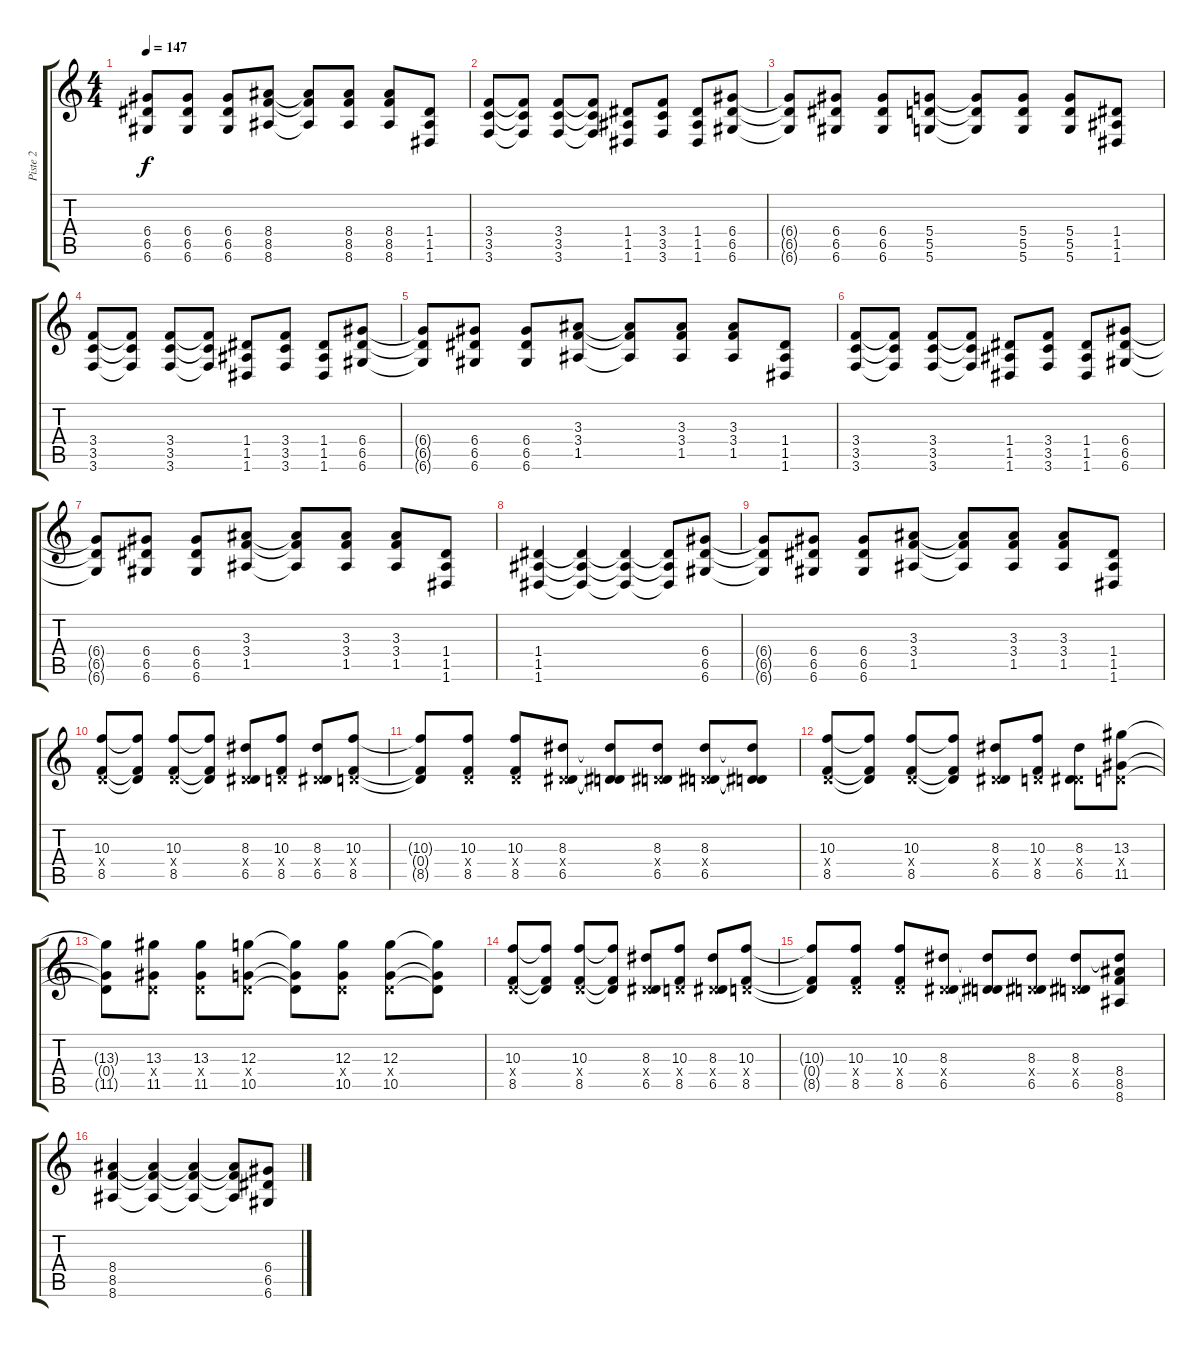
\track ("Piste 2" "Piste 2") {instrument distortionguitar}
\staff {score tabs}
\tuning (E4 B3 G3 D3 A2 D2) {hide}
\ts (4 4)
\tempo 147
\clef g2
\ks c
(6.4{t} 6.5{t} 6.6{t}).8{dy f} (6.4 6.5 6.6).8 (6.4 6.5 6.6).8 (8.4 8.5 8.6).8 (8.4{t} 8.5{t} 8.6{t}).8 (8.4 8.5 8.6).8 (8.4 8.5 8.6).8 (1.4 1.5 1.6).8 |
(3.4 3.5 3.6).8 (3.4{t} 3.5{t} 3.6{t}).8 (3.4 3.5 3.6).8 (3.4{t} 3.5{t} 3.6{t}).8 (1.4 1.5 1.6).8 (3.4 3.5 3.6).8 (1.4 1.5 1.6).8 (6.4 6.5 6.6).8 |
(6.4{t} 6.5{t} 6.6{t}).8 (6.4 6.5 6.6).8 (6.4 6.5 6.6).8 (5.4 5.5 5.6).8 (5.4{t} 5.5{t} 5.6{t}).8 (5.4 5.5 5.6).8 (5.4 5.5 5.6).8 (1.4 1.5 1.6).8 |
(3.4 3.5 3.6).8 (3.4{t} 3.5{t} 3.6{t}).8 (3.4 3.5 3.6).8 (3.4{t} 3.5{t} 3.6{t}).8 (1.4 1.5 1.6).8 (3.4 3.5 3.6).8 (1.4 1.5 1.6).8 (6.4 6.5 6.6).8 |
(6.4{t} 6.5{t} 6.6{t}).8 (6.4 6.5 6.6).8 (6.4 6.5 6.6).8 (3.3 3.4 1.5).8 (3.3{t} 3.4{t} 1.5{t}).8 (3.3 3.4 1.5).8 (3.3 3.4 1.5).8 (1.4 1.5 1.6).8 |
(3.4 3.5 3.6).8 (3.4{t} 3.5{t} 3.6{t}).8 (3.4 3.5 3.6).8 (3.4{t} 3.5{t} 3.6{t}).8 (1.4 1.5 1.6).8 (3.4 3.5 3.6).8 (1.4 1.5 1.6).8 (6.4 6.5 6.6).8 |
(6.4{t} 6.5{t} 6.6{t}).8 (6.4 6.5 6.6).8 (6.4 6.5 6.6).8 (3.3 3.4 1.5).8 (3.3{t} 3.4{t} 1.5{t}).8 (3.3 3.4 1.5).8 (3.3 3.4 1.5).8 (1.4 1.5 1.6).8 |
(1.4 1.5 1.6).4 (1.4{t} 1.5{t} 1.6{t}).4 (1.4{t} 1.5{t} 1.6{t}).4 (1.4{t} 1.5{t} 1.6{t}).8 (6.4 6.5 6.6).8 |
(6.4{t} 6.5{t} 6.6{t}).8 (6.4 6.5 6.6).8 (6.4 6.5 6.6).8 (3.3 3.4 1.5).8 (3.3{t} 3.4{t} 1.5{t}).8 (3.3 3.4 1.5).8 (3.3 3.4 1.5).8 (1.4 1.5 1.6).8 |
(10.3 0.4{x} 8.5).8{volume 16} (10.3{t} 0.4{t} 8.5{t}).8 (10.3 0.4{x} 8.5).8 (10.3{t} 0.4{t} 8.5{t}).8 (8.3 0.4{x} 6.5).8 (10.3 0.4{x} 8.5).8 (8.3 0.4{x} 6.5).8 (10.3 0.4{x} 8.5).8 |
(10.3{t} 0.4{t} 8.5{t}).8 (10.3 0.4{x} 8.5).8 (10.3 0.4{x} 8.5).8 (8.3 0.4{x} 6.5).8 (8.3{t} 0.4{t} 6.5{t}).8 (8.3 0.4{x} 6.5).8 (8.3 0.4{x} 6.5).8 (8.3{t} 0.4{t} 6.5{t}).8 |
(10.3 0.4{x} 8.5).8{volume 16} (10.3{t} 0.4{t} 8.5{t}).8 (10.3 0.4{x} 8.5).8 (10.3{t} 0.4{t} 8.5{t}).8 (8.3 0.4{x} 6.5).8 (10.3 0.4{x} 8.5).8 (8.3 0.4{x} 6.5).8 (13.3 0.4{x} 11.5).8 |
(13.3{t} 0.4{t} 11.5{t}).8 (13.3 0.4{x} 11.5).8 (13.3 0.4{x} 11.5).8 (12.3 0.4{x} 10.5).8 (12.3{t} 0.4{t} 10.5{t}).8 (12.3 0.4{x} 10.5).8 (12.3 0.4{x} 10.5).8 (12.3{t} 0.4{t} 10.5{t}).8 |
(10.3 0.4{x} 8.5).8{volume 16} (10.3{t} 0.4{t} 8.5{t}).8 (10.3 0.4{x} 8.5).8 (10.3{t} 0.4{t} 8.5{t}).8 (8.3 0.4{x} 6.5).8 (10.3 0.4{x} 8.5).8 (8.3 0.4{x} 6.5).8 (10.3 0.4{x} 8.5).8 |
(10.3{t} 0.4{t} 8.5{t}).8 (10.3 0.4{x} 8.5).8 (10.3 0.4{x} 8.5).8 (8.3 0.4{x} 6.5).8 (8.3{t} 0.4{t} 6.5{t}).8 (8.3 0.4{x} 6.5).8 (8.3 0.4{x} 6.5).8 (8.3{t} 8.4 8.5 8.6).8 |
(8.4 8.5 8.6).4 (8.4{t} 8.5{t} 8.6{t}).4 (8.4{t} 8.5{t} 8.6{t}).4 (8.4{t} 8.5{t} 8.6{t}).8 (6.4 6.5 6.6).8
